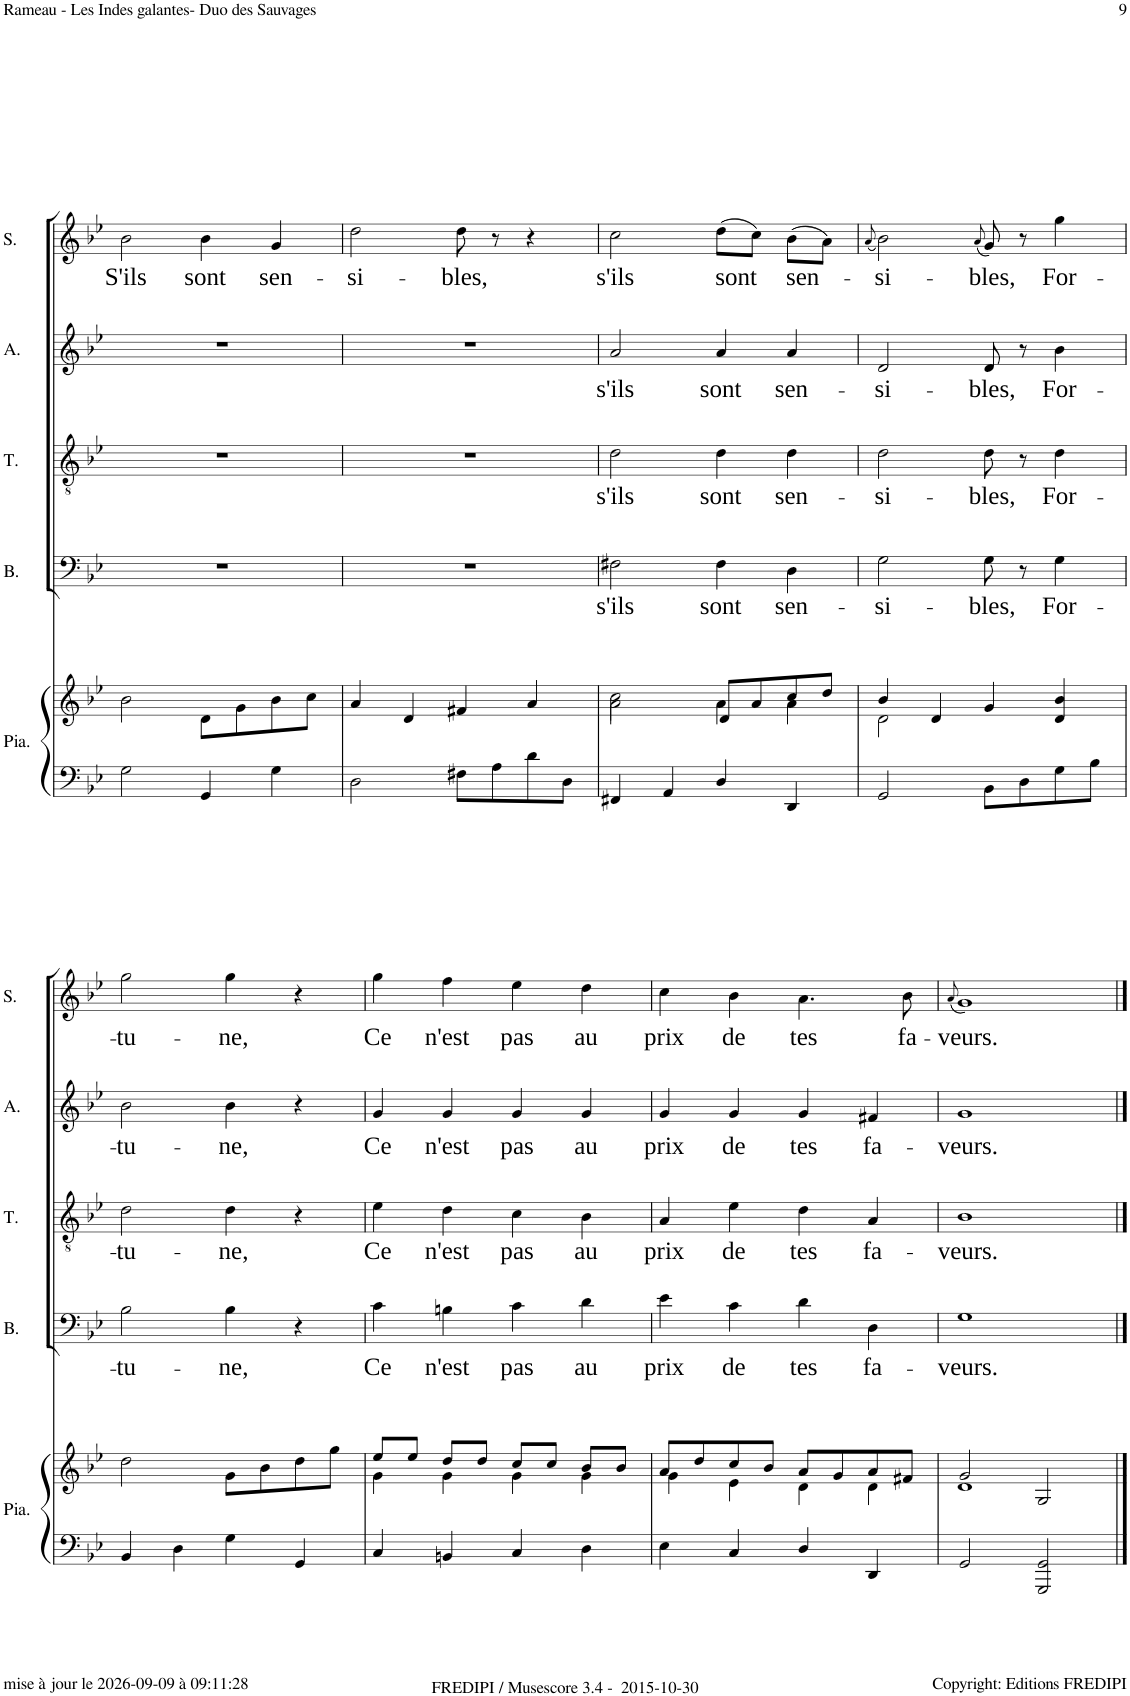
**kern	**kern	**kern	**text	**kern	**text	**kern	**text	**kern	**text
*part5	*part5	*part4	*part4	*part3	*part3	*part2	*part2	*part1	*part1
*staff6	*staff5	*staff4	*staff4	*staff3	*staff3	*staff2	*staff2	*staff1	*staff1
*I"Piano	*	*I"Basses	*	*I"Ténors	*	*I"Contraltos	*	*I"Sopranos	*
*I'Pia.	*	*I'B.	*	*I'T.	*	*	*	*I'S.	*
!!LO:PB:g=z
*clefF4	*clefG2	*clefF4	*	*clefGv2	*	*clefG2	*	*clefG2	*
*k[b-e-]	*k[b-e-]	*k[b-e-]	*	*k[b-e-]	*	*k[b-e-]	*	*k[b-e-]	*
*M2/2	*M2/2	*M2/2	*	*M2/2	*	*M2/2	*	*M2/2	*
=89	=89	=89	=89	=89	=89	=89	=89	=89	=89
!	!	!	!	!	!	!	!	!	!LO:LY:b
2G\	2b-\	1r	.	1r	.	1r	.	2b-\	S'ils
!	!	!	!	!	!	!	!	!	!LO:LY:b
4GG/	8d\L	.	.	.	.	.	.	4b-\	sont
.	8g\	.	.	.	.	.	.	.	.
!	!	!	!	!	!	!	!	!	!LO:LY:b
4G\	8b-\	.	.	.	.	.	.	4g/	sen-
.	8cc\J	.	.	.	.	.	.	.	.
=90	=90	=90	=90	=90	=90	=90	=90	=90	=90
!	!	!	!	!	!	!	!	!	!LO:LY:b
2D\	4a/	1r	.	1r	.	1r	.	2dd\	-si-
.	4d/	.	.	.	.	.	.	.	.
!	!	!	!	!	!	!	!	!	!LO:LY:b
8F#X\L	4f#X/	.	.	.	.	.	.	8dd\	-bles,
8A\	.	.	.	.	.	.	.	8r	.
8d\	4a/	.	.	.	.	.	.	4r	.
8D\J	.	.	.	.	.	.	.	.	.
=91	=91	=91	=91	=91	=91	=91	=91	=91	=91
*	*^	*	*	*	*	*	*	*	*
!	!	!	!	!LO:LY:b	!	!LO:LY:b	!	!LO:LY:b	!	!LO:LY:b
4FF#X/	2cc\	2a\	2F#X\	s'ils	2d\	s'ils	2a/	s'ils	2cc\	s'ils
4AA/	.	.	.	.	.	.	.	.	.	.
!	!	!	!	!LO:LY:b	!	!LO:LY:b	!	!LO:LY:b	!	!LO:LY:b
4D/	8d/L	4a\	4F#\	sont	4d\	sont	4a/	sont	(8dd\L	sont
.	8a/	.	.	.	.	.	.	.	8cc\J)	.
!	!	!	!	!LO:LY:b	!	!LO:LY:b	!	!LO:LY:b	!	!LO:LY:b
4DD/	8cc/	4a\	4D\	sen-	4d\	sen-	4a/	sen-	(8b-\L	sen-
.	8dd/J	.	.	.	.	.	.	.	8a\J)	.
=92	=92	=92	=92	=92	=92	=92	=92	=92	=92	=92
.	.	.	.	.	.	.	.	.	(8qa/	.
!	!	!	!	!LO:LY:b	!	!LO:LY:b	!	!LO:LY:b	!	!LO:LY:b
2GG/	4b-/	2d\	2G\	-si-	2d\	-si-	2d/	-si-	2b-\)	-si-
.	4d/	.	.	.	.	.	.	.	.	.
.	.	.	.	.	.	.	.	.	(8qa/	.
!	!	!	!	!LO:LY:b	!	!LO:LY:b	!	!LO:LY:b	!	!LO:LY:b
8BB-\L	4g/	2ryy	8G\	-bles,	8d\	-bles,	8d/	-bles,	8g/)	-bles,
8D\	.	.	8r	.	8r	.	8r	.	8r	.
!	!	!	!	!LO:LY:b	!	!LO:LY:b	!	!LO:LY:b	!	!LO:LY:b
8G\	4d/ 4b-/	.	4G\	For-	4d\	For-	4b-\	For-	4gg\	For-
8B-\J	.	.	.	.	.	.	.	.	.	.
*	*v	*v	*	*	*	*	*	*	*	*
!!LO:LB:g=z
=93	=93	=93	=93	=93	=93	=93	=93	=93	=93
!	!	!	!LO:LY:b	!	!LO:LY:b	!	!LO:LY:b	!	!LO:LY:b
4BB-/	2dd\	2B-\	-tu-	2d\	-tu-	2b-\	-tu-	2gg\	-tu-
4D\	.	.	.	.	.	.	.	.	.
!	!	!	!LO:LY:b	!	!LO:LY:b	!	!LO:LY:b	!	!LO:LY:b
4G\	8g\L	4B-\	-ne,	4d\	-ne,	4b-\	-ne,	4gg\	-ne,
.	8b-\	.	.	.	.	.	.	.	.
4GG/	8dd\	4r	.	4r	.	4r	.	4r	.
.	8gg\J	.	.	.	.	.	.	.	.
=94	=94	=94	=94	=94	=94	=94	=94	=94	=94
*	*^	*	*	*	*	*	*	*	*
!	!	!	!	!LO:LY:b	!	!LO:LY:b	!	!LO:LY:b	!	!LO:LY:b
4C/	8ee-/L	4g\	4c\	Ce	4e-\	Ce	4g/	Ce	4gg\	Ce
.	8ee-/J	.	.	.	.	.	.	.	.	.
!	!	!	!	!LO:LY:b	!	!LO:LY:b	!	!LO:LY:b	!	!LO:LY:b
4BBn/	8dd/L	4g\	4Bn\	n'est	4d\	n'est	4g/	n'est	4ff\	n'est
.	8dd/J	.	.	.	.	.	.	.	.	.
!	!	!	!	!LO:LY:b	!	!LO:LY:b	!	!LO:LY:b	!	!LO:LY:b
4C/	8cc/L	4g\	4c\	pas	4c\	pas	4g/	pas	4ee-\	pas
.	8cc/J	.	.	.	.	.	.	.	.	.
!	!	!	!	!LO:LY:b	!	!LO:LY:b	!	!LO:LY:b	!	!LO:LY:b
4D\	8b-/L	4g\	4d\	au	4B-\	au	4g/	au	4dd\	au
.	8b-/J	.	.	.	.	.	.	.	.	.
=95	=95	=95	=95	=95	=95	=95	=95	=95	=95	=95
!	!	!	!	!LO:LY:b	!	!LO:LY:b	!	!LO:LY:b	!	!LO:LY:b
4E-\	8a/L	4g\	4e-\	prix	4A/	prix	4g/	prix	4cc\	prix
.	8dd/	.	.	.	.	.	.	.	.	.
!	!	!	!	!LO:LY:b	!	!LO:LY:b	!	!LO:LY:b	!	!LO:LY:b
4C/	8cc/	4e-\	4c\	de	4e-\	de	4g/	de	4b-\	de
.	8b-/J	.	.	.	.	.	.	.	.	.
!	!	!	!	!LO:LY:b	!	!LO:LY:b	!	!LO:LY:b	!	!LO:LY:b
4D/	8a/L	4d\	4d\	tes	4d\	tes	4g/	tes	4.a\	tes
.	8g/	.	.	.	.	.	.	.	.	.
!	!	!	!	!LO:LY:b	!	!LO:LY:b	!	!LO:LY:b	!	!
4DD/	8a/	4d\	4D\	fa-	4A/	fa-	4f#X/	fa-	.	.
!	!	!	!	!	!	!	!	!	!	!LO:LY:b
.	8f#X/J	.	.	.	.	.	.	.	8b-\	fa-
=96	=96	=96	=96	=96	=96	=96	=96	=96	=96	=96
.	.	.	.	.	.	.	.	.	(8qa/	.
!	!	!	!	!LO:LY:b	!	!LO:LY:b	!	!LO:LY:b	!	!LO:LY:b
2GG/	2g/	1d	1G	-veurs.	1B-	-veurs.	1g	-veurs.	1g)	-veurs.
2GGG/ 2GG/	2G/	.	.	.	.	.	.	.	.	.
*	*v	*v	*	*	*	*	*	*	*	*
==	==	==	==	==	==	==	==	==	==
*-	*-	*-	*-	*-	*-	*-	*-	*-	*-
